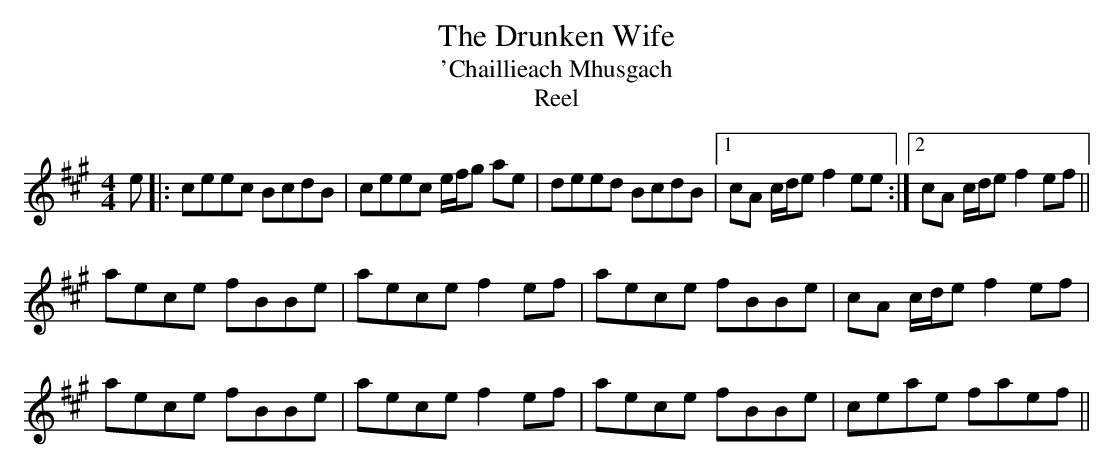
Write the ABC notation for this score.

X:1
T:Drunken Wife, The
T:'Chaillieach Mhusgach
T: Reel
M:4/4
K:F#min
e |: ceec BcdB | ceec e/f/g ae | deed BcdB |1 cA c/d/e f2 ee :|2 cA c/d/e f2 ef ||
aece fBBe | aece f2 ef | aece fBBe | cA c/d/e f2 ef |
aece fBBe | aece f2 ef | aece fBBe | ceae faef ||
